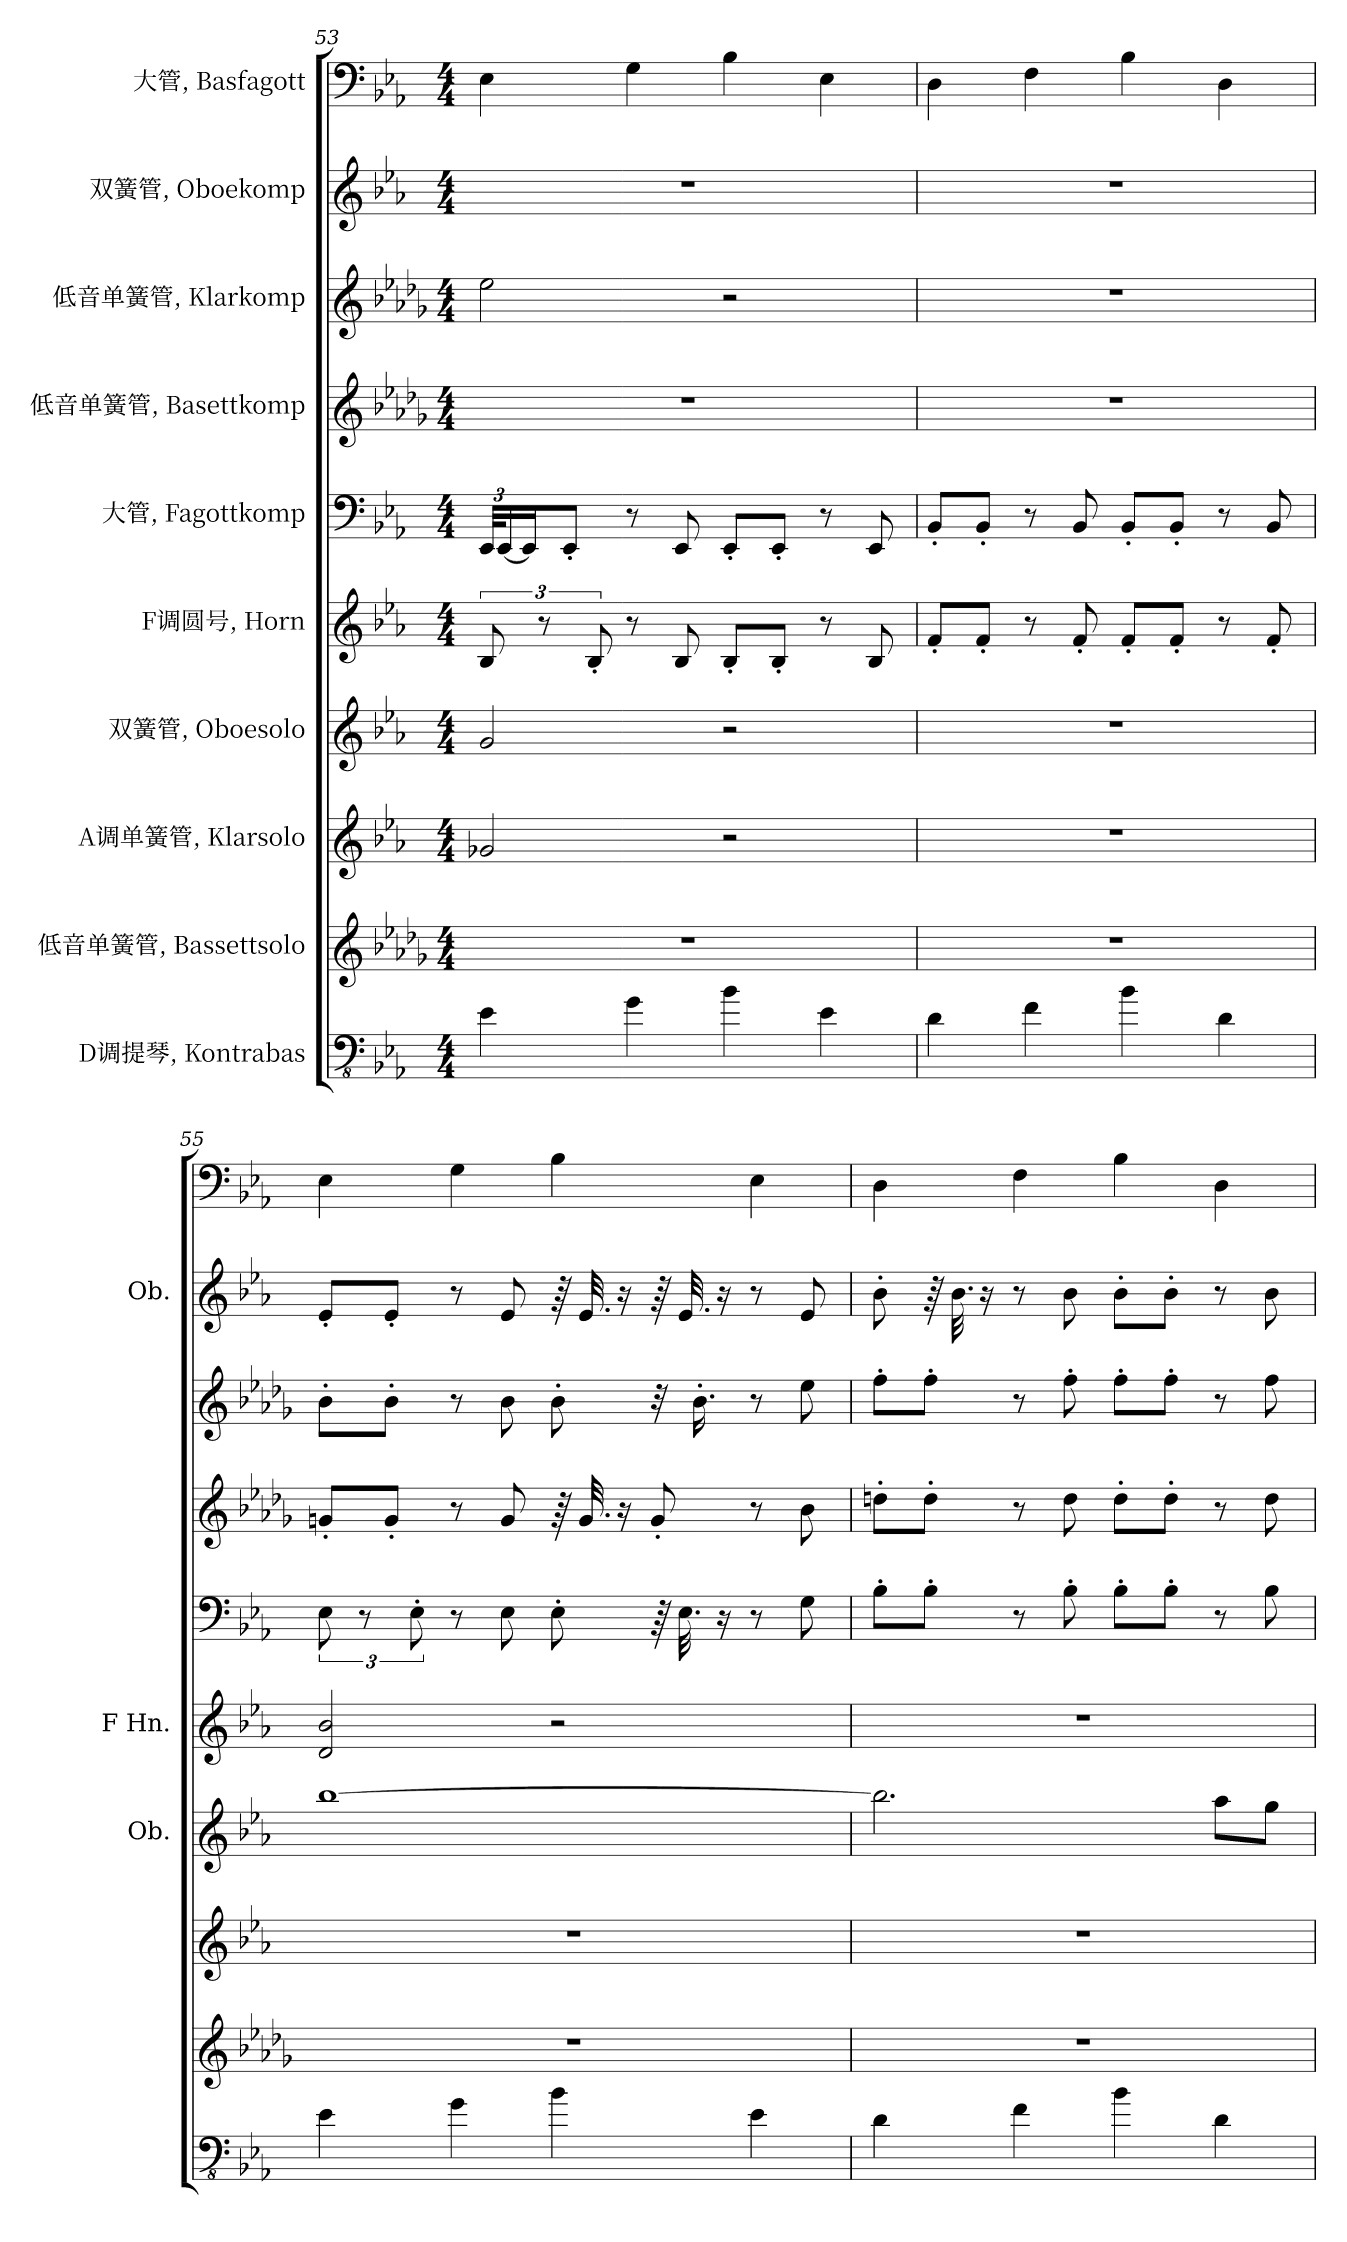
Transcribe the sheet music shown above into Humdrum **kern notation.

**kern	**kern	**kern	**kern	**kern	**kern	**kern	**kern	**kern	**kern
*part10	*part9	*part8	*part7	*part6	*part5	*part4	*part3	*part2	*part1
*staff10	*staff9	*staff8	*staff7	*staff6	*staff5	*staff4	*staff3	*staff2	*staff1
*I"D调提琴, Kontrabas	*I"低音单簧管, Bassettsolo	*I"A调单簧管, Klarsolo	*I"双簧管, Oboesolo	*I"F调圆号, Horn	*I"大管, Fagottkomp	*I"低音单簧管, Basettkomp	*I"低音单簧管, Klarkomp	*I"双簧管, Oboekomp	*I"大管, Basfagott
*	*	*	*I'Ob.	*I'F Hn.	*	*	*	*I'Ob.	*
*clefFv4	*clefG2	*clefG2	*clefG2	*clefG2	*clefF4	*clefG2	*clefG2	*clefG2	*clefF4
*ITrd7c12	*ITrd8c14	*ITrd2c3	*	*ITrd4c7	*	*ITrd8c14	*ITrd8c14	*	*
*k[b-e-a-]	*k[b-e-a-d-g-]	*k[]	*k[b-e-a-]	*k[b-e-a-d-]	*k[b-e-a-]	*k[b-e-a-d-g-]	*k[b-e-a-d-g-]	*k[b-e-a-]	*k[b-e-a-]
*M4/4	*M4/4	*M4/4	*M4/4	*M4/4	*M4/4	*M4/4	*M4/4	*M4/4	*M4/4
*	*	*	*	*	*Xbrackettup	*	*	*	*
=53	=53	=53	=53	=53	=53	=53	=53	=53	=53
4EE-\	1r	2e-X/	2g/	12E-/	48EE-/KLL	1r	2e-\	1r	4E-\
.	.	.	.	.	[24EE-/	.	.	.	.
.	.	.	.	.	16EE-/J]	.	.	.	.
.	.	.	.	12r	.	.	.	.	.
.	.	.	.	.	8EE-'/J	.	.	.	.
.	.	.	.	12E-'/	.	.	.	.	.
4GG\	.	.	.	8r	8r	.	.	.	4G\
.	.	.	.	8E-/	8EE-/	.	.	.	.
4BB-\	.	2r	2r	8E-'/L	8EE-'/L	.	2r	.	4B-\
.	.	.	.	8E-'/J	8EE-'/J	.	.	.	.
4EE-\	.	.	.	8r	8r	.	.	.	4E-\
.	.	.	.	8E-/	8EE-/	.	.	.	.
!!LO:PB:g=z
=54	=54	=54	=54	=54	=54	=54	=54	=54	=54
4DD\	1r	1r	1r	8B-'/L	8BB-'/L	1r	1r	1r	4D\
.	.	.	.	8B-'/J	8BB-'/J	.	.	.	.
4FF\	.	.	.	8r	8r	.	.	.	4F\
.	.	.	.	8B-'/	8BB-/	.	.	.	.
4BB-\	.	.	.	8B-'/L	8BB-'/L	.	.	.	4B-\
.	.	.	.	8B-'/J	8BB-'/J	.	.	.	.
4DD\	.	.	.	8r	8r	.	.	.	4D\
.	.	.	.	8B-'/	8BB-/	.	.	.	.
=55	=55	=55	=55	=55	=55	=55	=55	=55	=55
*	*	*	*	*	*brackettup	*	*	*	*
4EE-\	1r	1r	[1bb-	2G/ 2e-/	12E-\	8Gn'/L	8B-'\L	8e-'/L	4E-\
.	.	.	.	.	12r	.	.	.	.
.	.	.	.	.	.	8G'/J	8B-'\J	8e-'/J	.
.	.	.	.	.	12E-'\	.	.	.	.
4GG\	.	.	.	.	8r	8r	8r	8r	4G\
.	.	.	.	.	8E-\	8G/	8B-\	8e-/	.
4BB-\	.	.	.	2r	8E-'\	64r	8B-'\	64r	4B-\
.	.	.	.	.	.	32.G/	.	32.e-/	.
.	.	.	.	.	.	16r	.	16r	.
.	.	.	.	.	64r	8G'/	32r	64r	.
.	.	.	.	.	32.E-\	.	.	32.e-/	.
.	.	.	.	.	.	.	16.B-'\	.	.
.	.	.	.	.	16r	.	.	16r	.
4EE-\	.	.	.	.	8r	8r	8r	8r	4E-\
.	.	.	.	.	8G\	8B-\	8e-\	8e-/	.
=56	=56	=56	=56	=56	=56	=56	=56	=56	=56
4DD\	1r	1r	2.bb-\]	1r	8B-'\L	8dn'\L	8f'\L	8b-'\	4D\
.	.	.	.	.	8B-'\J	8d'\J	8f'\J	64r	.
.	.	.	.	.	.	.	.	32.b-\	.
.	.	.	.	.	.	.	.	16r	.
4FF\	.	.	.	.	8r	8r	8r	8r	4F\
.	.	.	.	.	8B-'\	8d\	8f'\	8b-\	.
4BB-\	.	.	.	.	8B-'\L	8d'\L	8f'\L	8b-'\L	4B-\
.	.	.	.	.	8B-'\J	8d'\J	8f'\J	8b-'\J	.
4DD\	.	.	8aa-\L	.	8r	8r	8r	8r	4D\
.	.	.	8gg\J	.	8B-\	8d\	8f\	8b-\	.
=	=	=	=	=	=	=	=	=	=
*-	*-	*-	*-	*-	*-	*-	*-	*-	*-
